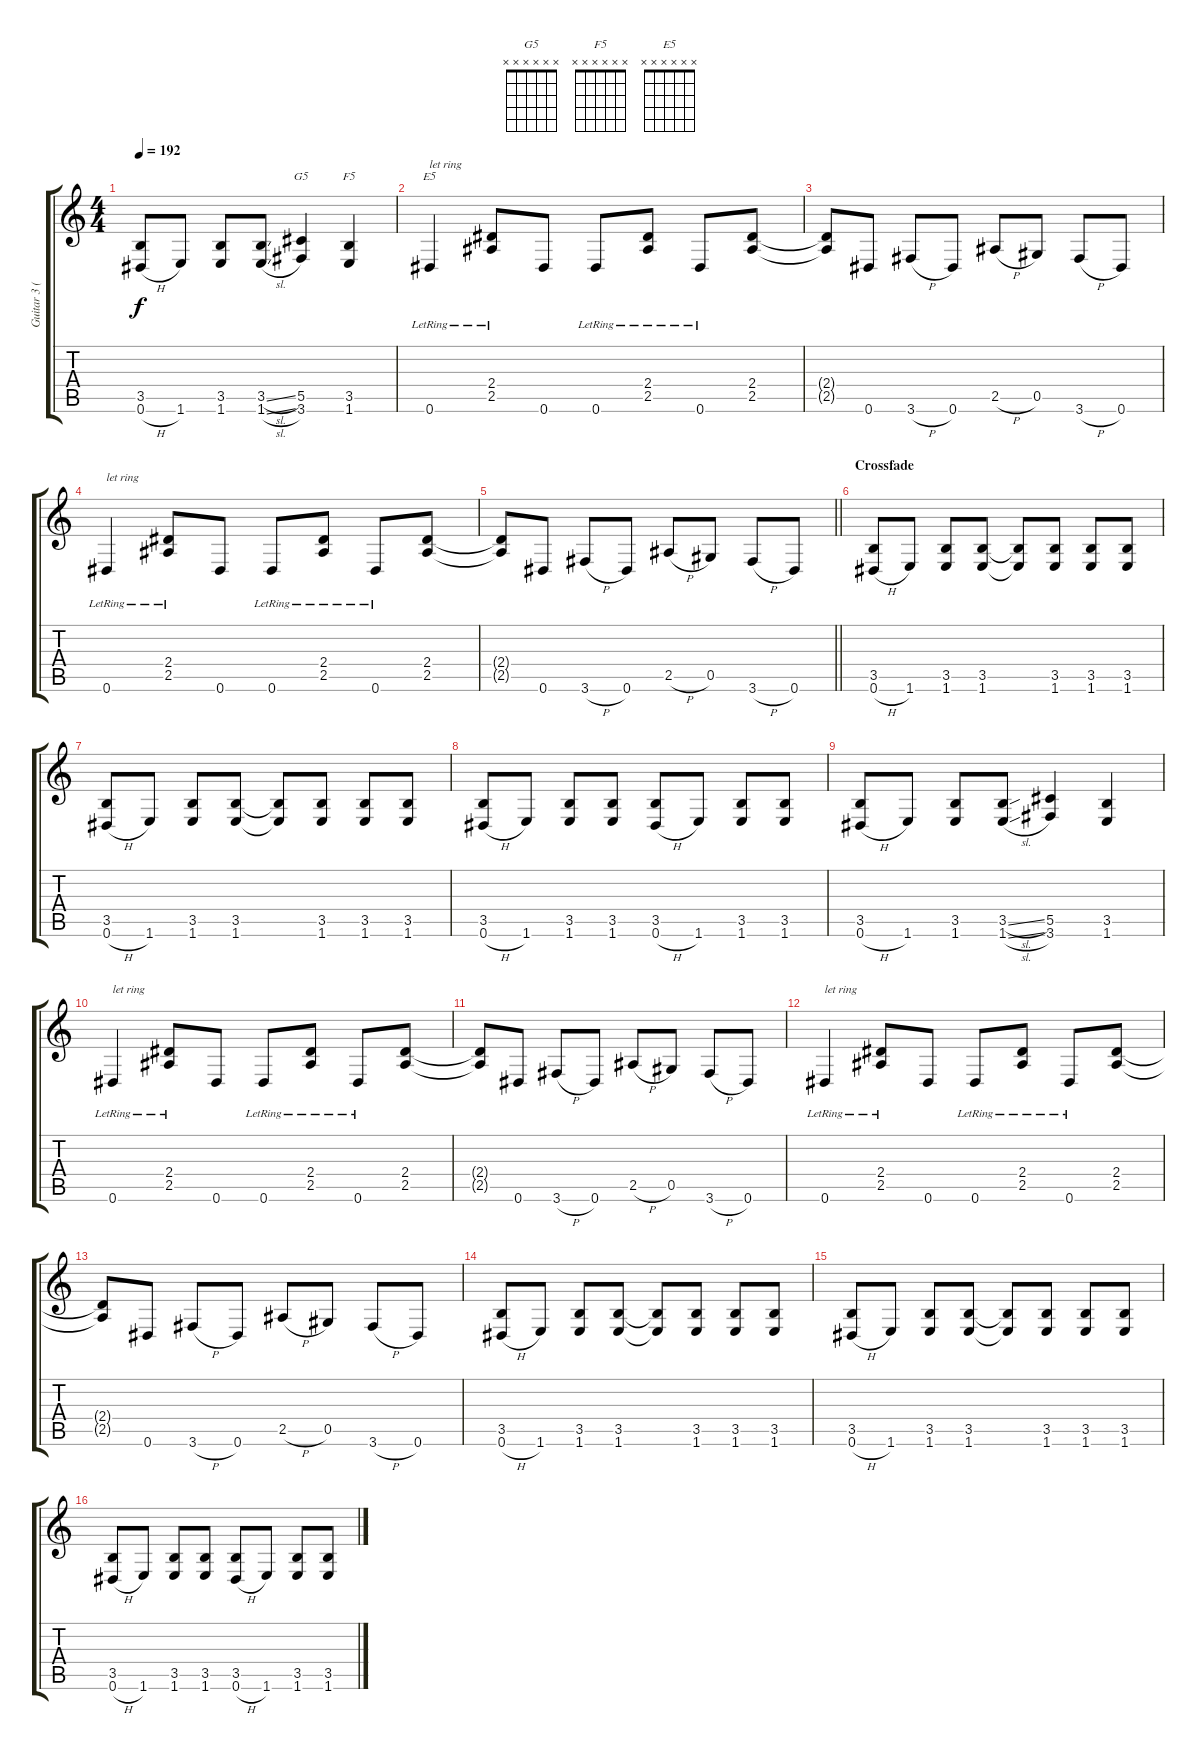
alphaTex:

\track ("Guitar 3 (Izzy)" "Guitar 3 (") {instrument overdrivenguitar}
\staff {score tabs}
\tuning (Eb4 Bb3 Gb3 Db3 Ab2 Eb2) {hide}
\chord ("G5" x x x x x x)
\chord ("F5" x x x x x x)
\chord ("E5" x x x x x x)
\ts (4 4)
\tempo 192
\clef g2
\ks c
(3.5 0.6{h}).8{dy f} 1.6.8 (3.5 1.6).8 (3.5{sl} 1.6{sl}).8 (5.5 3.6).4{ch "G5"} (3.5 1.6).4{ch "F5"} |
0.6{lr}.4{ch "E5" txt "let ring"} (2.4{lr} 2.5{lr}).8 0.6.8 0.6{lr}.8 (2.4{lr} 2.5{lr}).8 0.6{lr}.8 (2.4 2.5).8 |
(2.4{t} 2.5{t}).8 0.6.8 3.6{h}.8 0.6.8 2.5{h}.8 0.5.8 3.6{h}.8 0.6.8 |
0.6{lr}.4{txt "let ring"} (2.4{lr} 2.5{lr}).8 0.6.8 0.6{lr}.8 (2.4{lr} 2.5{lr}).8 0.6{lr}.8 (2.4 2.5).8 |
\barLineRight lightlight
(2.4{t} 2.5{t}).8 0.6.8 3.6{h}.8 0.6.8 2.5{h}.8 0.5.8 3.6{h}.8 0.6.8 |
\section ("" "Crossfade")
(3.5 0.6{h}).8{volume 10} 1.6.8 (3.5 1.6).8 (3.5 1.6).8 (3.5{t} 1.6{t}).8 (3.5 1.6).8 (3.5 1.6).8 (3.5 1.6).8 |
(3.5 0.6{h}).8 1.6.8 (3.5 1.6).8 (3.5 1.6).8 (3.5{t} 1.6{t}).8 (3.5 1.6).8 (3.5 1.6).8 (3.5 1.6).8 |
(3.5 0.6{h}).8 1.6.8 (3.5 1.6).8 (3.5 1.6).8 (3.5 0.6{h}).8 1.6.8 (3.5 1.6).8 (3.5 1.6).8 |
(3.5 0.6{h}).8 1.6.8 (3.5 1.6).8 (3.5{sl} 1.6{sl}).8 (5.5 3.6).4 (3.5 1.6).4 |
0.6{lr}.4{txt "let ring" volume 7} (2.4{lr} 2.5{lr}).8 0.6.8 0.6{lr}.8 (2.4{lr} 2.5{lr}).8 0.6{lr}.8 (2.4 2.5).8 |
(2.4{t} 2.5{t}).8 0.6.8 3.6{h}.8 0.6.8 2.5{h}.8 0.5.8 3.6{h}.8 0.6.8 |
0.6{lr}.4{txt "let ring"} (2.4{lr} 2.5{lr}).8 0.6.8 0.6{lr}.8 (2.4{lr} 2.5{lr}).8 0.6{lr}.8 (2.4 2.5).8 |
(2.4{t} 2.5{t}).8 0.6.8 3.6{h}.8 0.6.8 2.5{h}.8 0.5.8 3.6{h}.8 0.6.8 |
(3.5 0.6{h}).8{volume 4} 1.6.8 (3.5 1.6).8 (3.5 1.6).8 (3.5{t} 1.6{t}).8 (3.5 1.6).8 (3.5 1.6).8 (3.5 1.6).8 |
(3.5 0.6{h}).8 1.6.8 (3.5 1.6).8 (3.5 1.6).8 (3.5{t} 1.6{t}).8 (3.5 1.6).8 (3.5 1.6).8 (3.5 1.6).8 |
(3.5 0.6{h}).8 1.6.8 (3.5 1.6).8 (3.5 1.6).8 (3.5 0.6{h}).8 1.6.8 (3.5 1.6).8 (3.5 1.6).8
